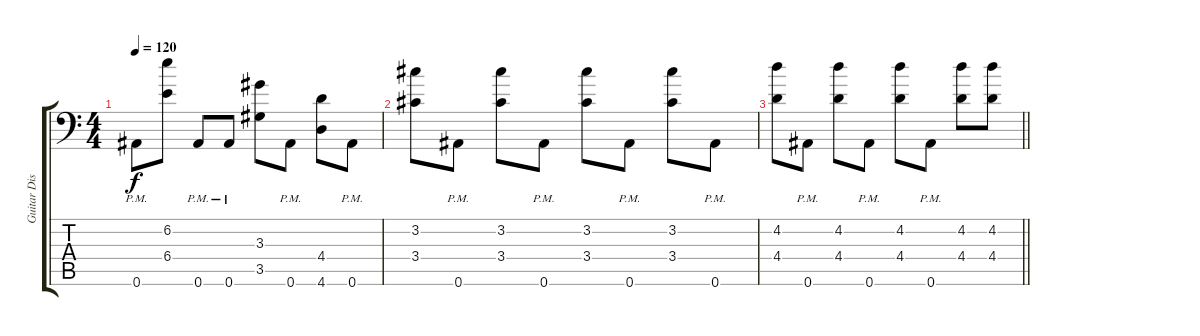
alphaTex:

\track ("Guitar Distort." "Guitar Dis") {instrument overdrivenguitar}
\staff {score tabs}
\tuning (D4 Bb3 F3 Bb2 F2 Bb1) {hide}
\ts (4 4)
\tempo 120
\clef f4
\ks c
0.6{pm}.8{dy f} (6.2 6.4).8 0.6{pm}.8 0.6{pm}.8 (3.3 3.5).8 0.6{pm}.8 (4.4 4.6).8 0.6{pm}.8 |
(3.2 3.4).8 0.6{pm}.8 (3.2 3.4).8 0.6{pm}.8 (3.2 3.4).8 0.6{pm}.8 (3.2 3.4).8 0.6{pm}.8 |
\barLineRight lightlight
(4.2 4.4).8 0.6{pm}.8 (4.2 4.4).8 0.6{pm}.8 (4.2 4.4).8 0.6{pm}.8 (4.2 4.4).8 (4.2 4.4).8
